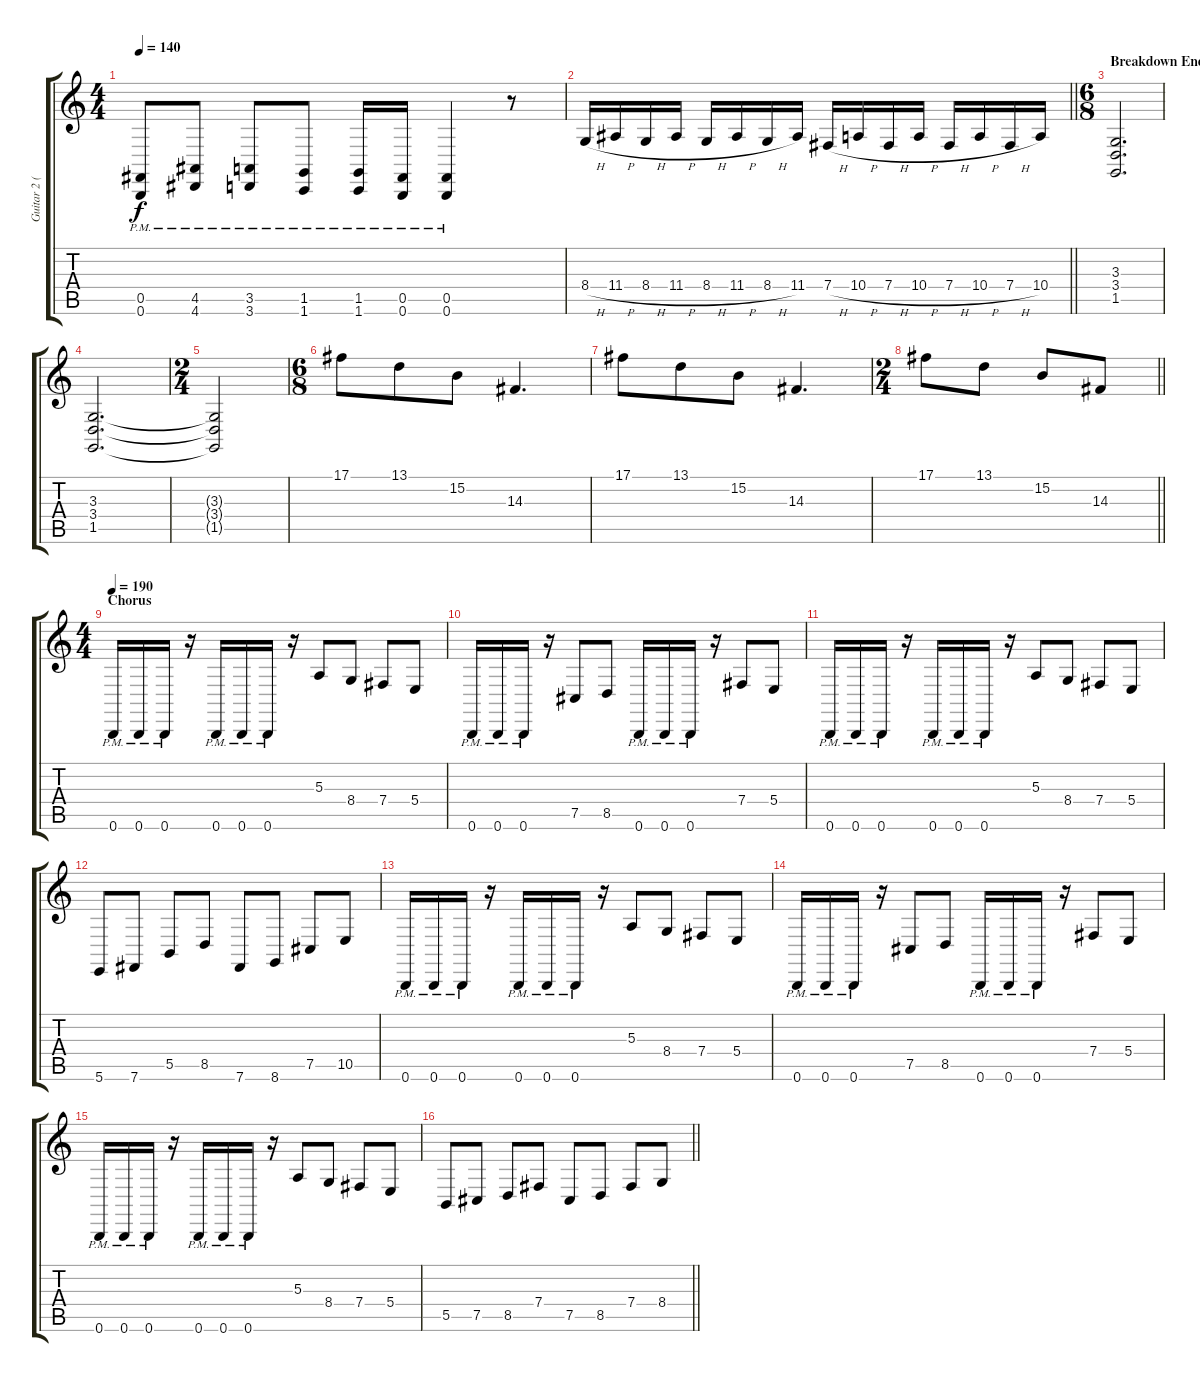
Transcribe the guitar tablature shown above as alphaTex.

\track ("Guitar 2 (Left)" "Guitar 2 (") {solo instrument brightacousticpiano}
\staff {score tabs}
\tuning (Db4 Ab3 E3 B2 Gb2 B1) {hide}
\ts (4 4)
\tempo 140
\clef g2
\ks c
(0.5{pm} 0.6{pm}).8{dy f} (4.5{pm} 4.6{pm}).8 (3.5{pm} 3.6{pm}).8 (1.5{pm} 1.6{pm}).8 (1.5{pm} 1.6{pm}).16 (0.5{pm} 0.6{pm}).16 (0.5{pm} 0.6{pm}).4 r.8 |
\barLineRight lightlight
8.4{h}.16 11.4{h}.16 8.4{h}.16 11.4{h}.16 8.4{h}.16 11.4{h}.16 8.4{h}.16 11.4.16 7.4{h}.16 10.4{h}.16 7.4{h}.16 10.4{h}.16 7.4{h}.16 10.4{h}.16 7.4{h}.16 10.4.16 |
\ts (6 8)
\section ("" "Breakdown End")
(3.3 3.4 1.5).2{d} |
(3.3 3.4 1.5).2{d} |
\ts (2 4)
(3.3{t} 3.4{t} 1.5{t}).2 |
\ts (6 8)
17.1.8 13.1.8 15.2.8 14.3.4{d} |
17.1.8 13.1.8 15.2.8 14.3.4{d} |
\ts (2 4)
\barLineRight lightlight
17.1.8 13.1.8 15.2.8 14.3.8 |
\ts (4 4)
\section ("" "Chorus")
\tempo 190
0.6{pm}.16 0.6{pm}.16 0.6{pm}.16 r.16 0.6{pm}.16 0.6{pm}.16 0.6{pm}.16 r.16 5.3.8 8.4.8 7.4.8 5.4.8 |
0.6{pm}.16 0.6{pm}.16 0.6{pm}.16 r.16 7.5.8 8.5.8 0.6{pm}.16 0.6{pm}.16 0.6{pm}.16 r.16 7.4.8 5.4.8 |
0.6{pm}.16 0.6{pm}.16 0.6{pm}.16 r.16 0.6{pm}.16 0.6{pm}.16 0.6{pm}.16 r.16 5.3.8 8.4.8 7.4.8 5.4.8 |
5.6.8 7.6.8 5.5.8 8.5.8 7.6.8 8.6.8 7.5.8 10.5.8 |
0.6{pm}.16 0.6{pm}.16 0.6{pm}.16 r.16 0.6{pm}.16 0.6{pm}.16 0.6{pm}.16 r.16 5.3.8 8.4.8 7.4.8 5.4.8 |
0.6{pm}.16 0.6{pm}.16 0.6{pm}.16 r.16 7.5.8 8.5.8 0.6{pm}.16 0.6{pm}.16 0.6{pm}.16 r.16 7.4.8 5.4.8 |
0.6{pm}.16 0.6{pm}.16 0.6{pm}.16 r.16 0.6{pm}.16 0.6{pm}.16 0.6{pm}.16 r.16 5.3.8 8.4.8 7.4.8 5.4.8 |
\barLineRight lightlight
5.5.8 7.5.8 8.5.8 7.4.8 7.5.8 8.5.8 7.4.8 8.4.8
